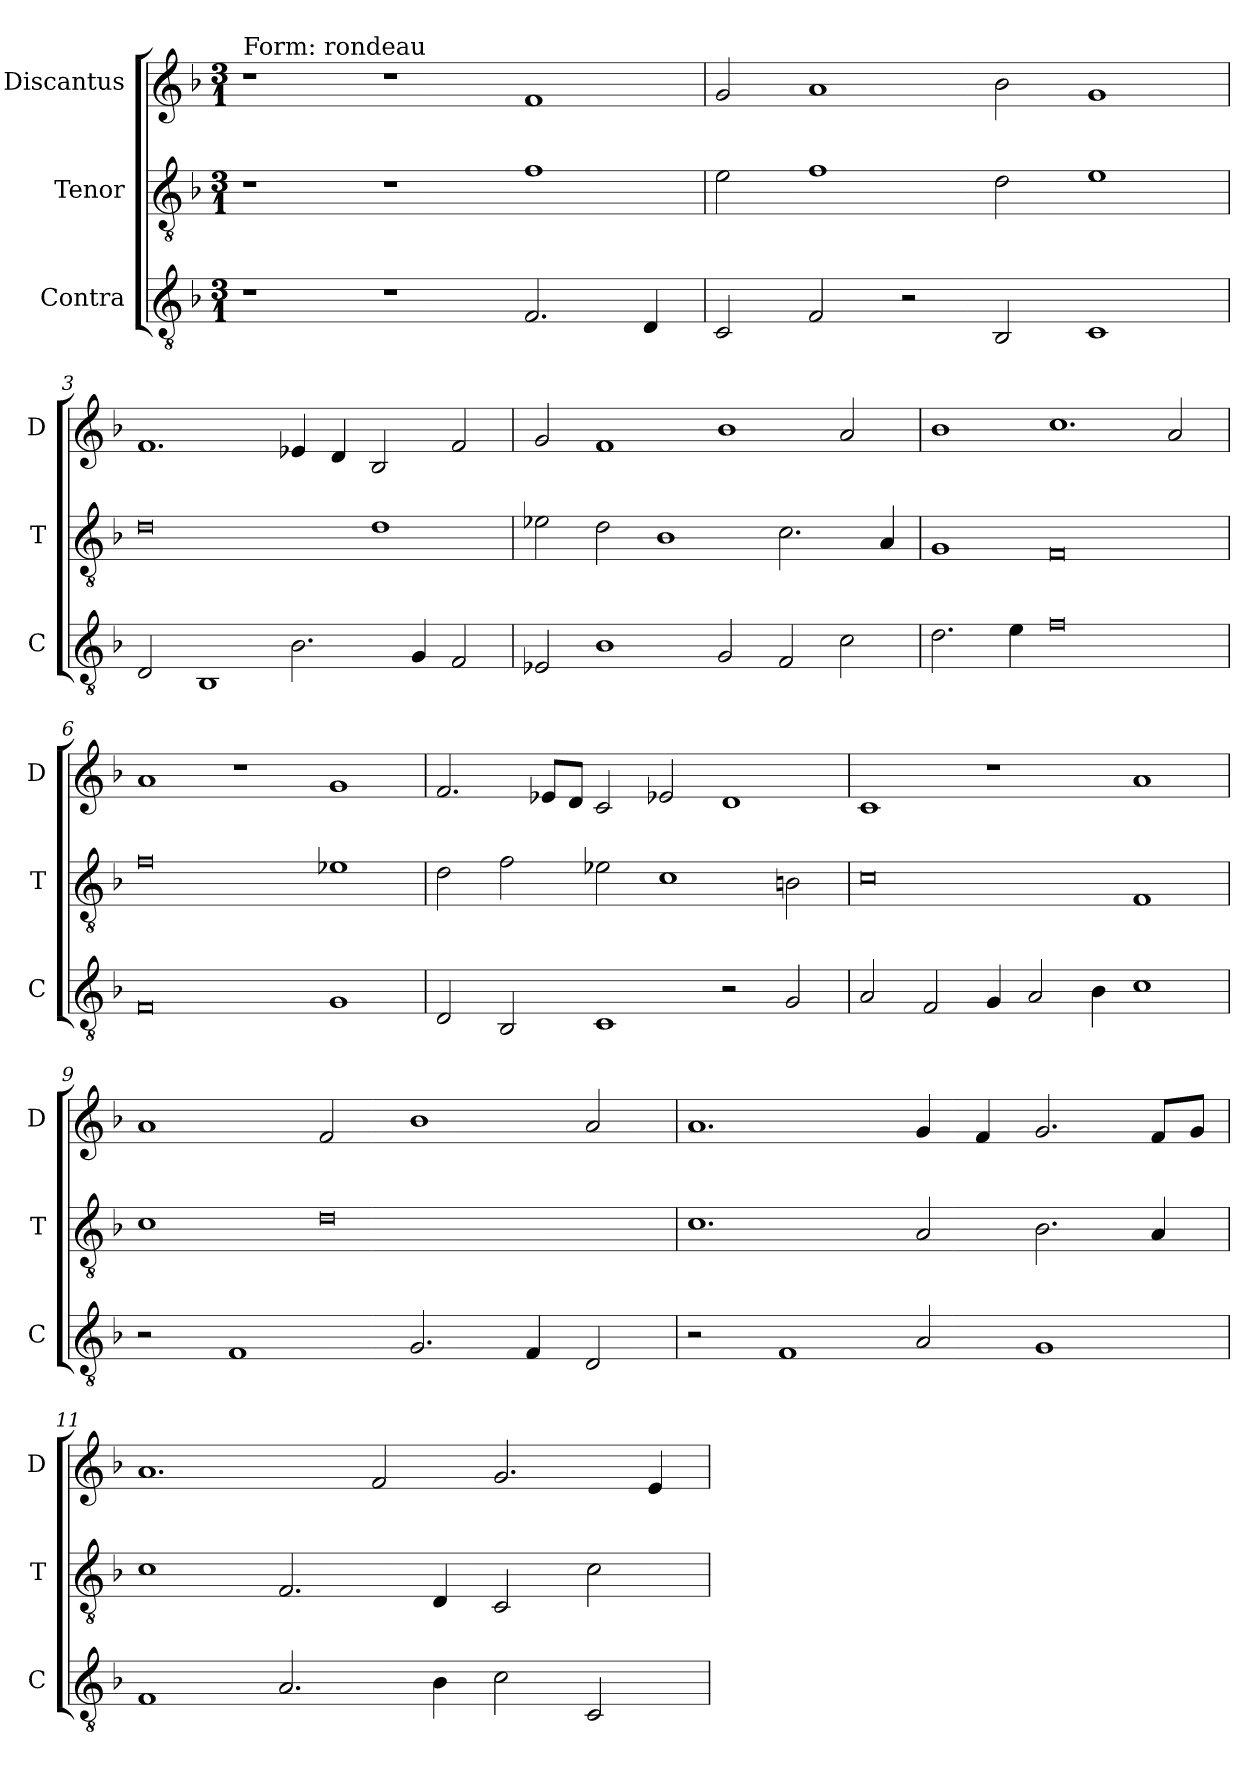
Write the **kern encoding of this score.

**kern	**kern	**kern
*part3	*part2	*part1
*staff3	*staff2	*staff1
*I"Contra	*I"Tenor	*I"Discantus
*I'C	*I'T	*I'D
*clefGv2	*clefGv2	*clefG2
*k[b-]	*k[b-]	*k[b-]
*M3/1	*M3/1	*M3/1
=1	=1	=1
!	!	!LO:TX:a:t=Form&colon; rondeau
1r	1r	1r
1r	1r	1r
2.F/	1f	1f
4D/	.	.
=2	=2	=2
2C/	2e\	2g/
2F/	1f	1a
2r	.	.
2BB-/	2d\	2b-\
1C	1e	1g
=3	=3	=3
2D/	0d	1.f
1BB-	.	.
2.B-\	.	4e-X/
.	.	4d/
.	1d	2B-/
4G/	.	.
2F/	.	2f/
=4	=4	=4
2E-X/	2e-X\	2g/
1B-	2d\	1f
.	1B-	.
2G/	.	1b-
2F/	2.c\	.
2c\	.	2a/
.	4A/	.
=5	=5	=5
2.d\	1G	1b-
4e\	.	.
0f	0F	1.cc
.	.	2a/
=6	=6	=6
0F	0f	1a
.	.	1r
1G	1e-X	1g
=7	=7	=7
2D/	2d\	2.f/
2BB-/	2f\	.
.	.	8e-X/L
.	.	8d/J
1C	2e-X\	2c/
.	1c	2e-X/
2r	.	1d
2G/	2Bn\	.
=8	=8	=8
2A/	0c	1c
2F/	.	.
4G/	.	1r
2A/	.	.
4B-\	.	.
1c	1F	1a
=9	=9	=9
2r	1c	1a
1F	.	.
.	0d	2f/
2.G/	.	1b-
4F/	.	.
2D/	.	2a/
=10	=10	=10
2r	1.c	1.a
1F	.	.
2A/	2A/	4g/
.	.	4f/
1G	2.B-\	2.g/
.	4A/	8f/L
.	.	8g/J
=11	=11	=11
1F	1c	1.a
2.A/	2.F/	.
.	.	2f/
4B-\	4D/	.
2c\	2C/	2.g/
2C/	2c\	.
.	.	4e/
=	=	=
*-	*-	*-
